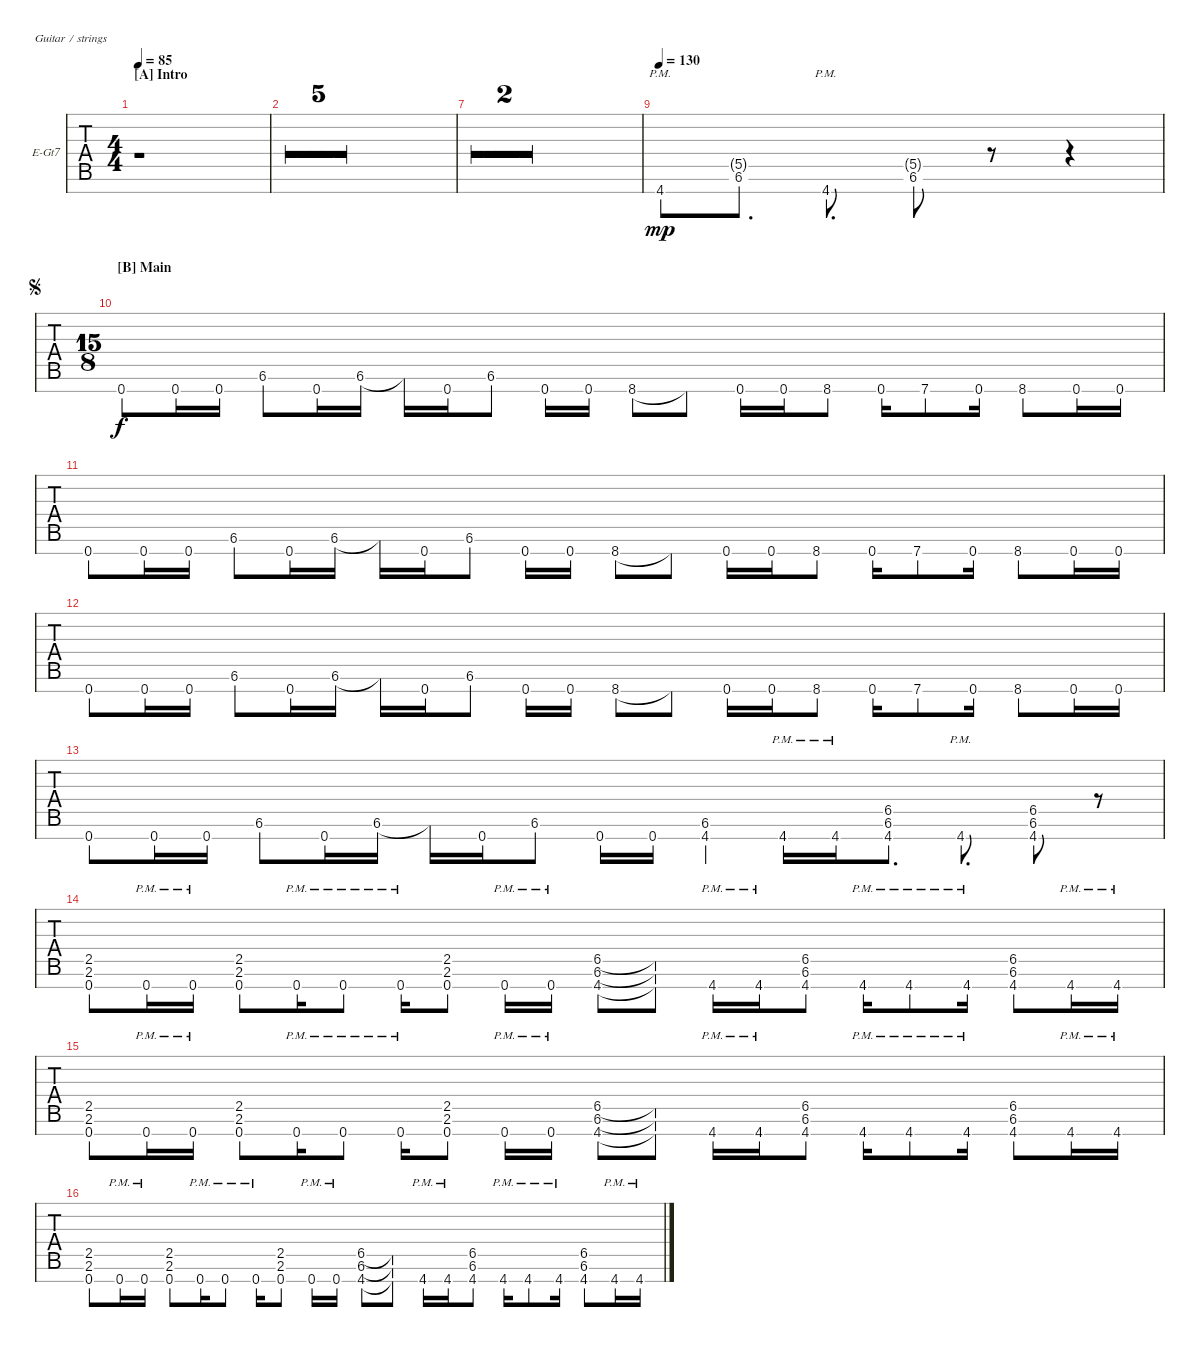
\bracketExtendMode groupsimilarinstruments
\firstSystemTrackNameOrientation horizontal
\otherSystemsTrackNameOrientation horizontal
\track ("Rhythm Left" "E-Gt7") {multiBarRest instrument distortionguitar}
\staff {tabs}
\tuning (E4 B3 G3 D3 A2 E2 B1)
\ts (4 4)
\section ("A" "Intro")
\tempo 85
\clef g2
\ks c
r.1{dy mp instrument distortionguitar} |
r.1 |
r.1 |
r.1 |
r.1 |
\tempo (85 1)
r.1 |
\tempo (75 1)
r.1 |
r.1 |
\tempo 130
4.7{pm}.8 (6.6 5.5{g}).8{d} 4.7{pm}.8{d} (6.6 5.5{g}).8 r.8 r.4 |
\ts (15 8)
\beaming (8 2 2 2 1 2 2 2 2)
\section ("B" "Main")
\jump segno
\ks aminor
0.7.8{dy f} 0.7.16 0.7.16 6.6.8 0.7.16 6.6.16 6.6{t}.16 0.7.16 6.6.8 0.7.16 0.7.16 8.7.8 8.7{t}.8 0.7.16 0.7.16 8.7.8 0.7.16 7.7.8 0.7.16 8.7.8 0.7.16 0.7.16 |
0.7.8 0.7.16 0.7.16 6.6.8 0.7.16 6.6.16 6.6{t}.16 0.7.16 6.6.8 0.7.16 0.7.16 8.7.8 8.7{t}.8 0.7.16 0.7.16 8.7.8 0.7.16 7.7.8 0.7.16 8.7.8 0.7.16 0.7.16 |
0.7.8 0.7.16 0.7.16 6.6.8 0.7.16 6.6.16 6.6{t}.16 0.7.16 6.6.8 0.7.16 0.7.16 8.7.8 8.7{t}.8 0.7.16 0.7.16 8.7.8 0.7.16 7.7.8 0.7.16 8.7.8 0.7.16 0.7.16 |
0.7.8 0.7.16 0.7.16 6.6.8 0.7.16 6.6.16 6.6{t}.16 0.7.16 6.6.8 0.7.16 0.7.16 (4.7 6.6).4 4.7{pm}.16 4.7{pm}.16 (4.7 6.6 6.5).8{d} 4.7{pm}.8{d} (4.7 6.6 6.5).8 r.8 |
\ks d#minor
(0.7 2.6 2.5).8 0.7{pm}.16 0.7{pm}.16 (0.7 2.6 2.5).8 0.7{pm}.16 0.7{pm}.8 0.7{pm}.16 (0.7 2.6 2.5).8 0.7{pm}.16 0.7{pm}.16 (4.7 6.6 6.5).8 (4.7{t} 6.6{t} 6.5{t}).8 4.7{pm}.16 4.7{pm}.16 (4.7 6.6 6.5).8 4.7{pm}.16 4.7{pm}.8 4.7{pm}.16 (4.7 6.6 6.5).8 4.7{pm}.16 4.7{pm}.16 |
(0.7 2.6 2.5).8 0.7{pm}.16 0.7{pm}.16 (0.7 2.6 2.5).8 0.7{pm}.16 0.7{pm}.8 0.7{pm}.16 (0.7 2.6 2.5).8 0.7{pm}.16 0.7{pm}.16 (4.7 6.6 6.5).8 (4.7{t} 6.6{t} 6.5{t}).8 4.7{pm}.16 4.7{pm}.16 (4.7 6.6 6.5).8 4.7{pm}.16 4.7{pm}.8 4.7{pm}.16 (4.7 6.6 6.5).8 4.7{pm}.16 4.7{pm}.16 |
(0.7 2.6 2.5).8 0.7{pm}.16 0.7{pm}.16 (0.7 2.6 2.5).8 0.7{pm}.16 0.7{pm}.8 0.7{pm}.16 (0.7 2.6 2.5).8 0.7{pm}.16 0.7{pm}.16 (4.7 6.6 6.5).8 (4.7{t} 6.6{t} 6.5{t}).8 4.7{pm}.16 4.7{pm}.16 (4.7 6.6 6.5).8 4.7{pm}.16 4.7{pm}.8 4.7{pm}.16 (4.7 6.6 6.5).8 4.7{pm}.16 4.7{pm}.16
